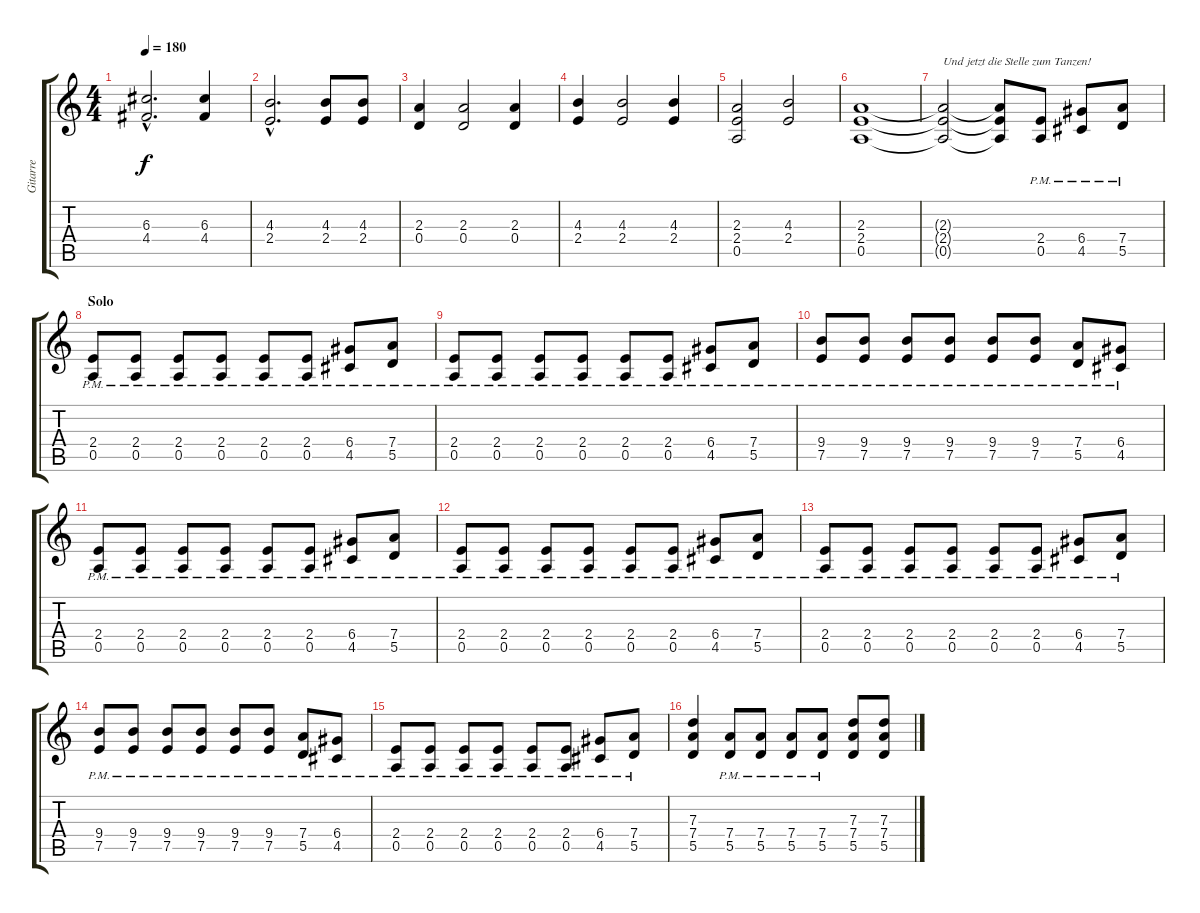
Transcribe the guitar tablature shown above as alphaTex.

\track ("Gitarre" "Gitarre") {instrument distortionguitar}
\staff {score tabs}
\tuning (E4 B3 G3 D3 A2 E2) {hide}
\ts (4 4)
\tempo 180
\clef g2
\ks c
(6.3{hac} 4.4{hac}).2{d dy f} (6.3 4.4).4 |
(4.3{hac} 2.4{hac}).2{d} (4.3 2.4).8 (4.3 2.4).8 |
(2.3 0.4).4 (2.3 0.4).2 (2.3 0.4).4 |
(4.3 2.4).4 (4.3 2.4).2 (4.3 2.4).4 |
(2.3 2.4 0.5).2 (4.3 2.4).2 |
(2.3 2.4 0.5).1 |
(2.3{t} 2.4{t} 0.5{t}).2{txt "Und jetzt die Stelle zum Tanzen!"} (2.3{t} 2.4{t} 0.5{t}).8 (2.4{pm} 0.5{pm}).8 (6.4{pm} 4.5{pm}).8 (7.4{pm} 5.5{pm}).8 |
\section ("" "Solo")
(2.4{pm} 0.5{pm}).8 (2.4{pm} 0.5{pm}).8 (2.4{pm} 0.5{pm}).8 (2.4{pm} 0.5{pm}).8 (2.4{pm} 0.5{pm}).8 (2.4{pm} 0.5{pm}).8 (6.4{pm} 4.5{pm}).8 (7.4{pm} 5.5{pm}).8 |
(2.4{pm} 0.5{pm}).8 (2.4{pm} 0.5{pm}).8 (2.4{pm} 0.5{pm}).8 (2.4{pm} 0.5{pm}).8 (2.4{pm} 0.5{pm}).8 (2.4{pm} 0.5{pm}).8 (6.4{pm} 4.5{pm}).8 (7.4{pm} 5.5{pm}).8 |
(9.4{pm} 7.5{pm}).8 (9.4{pm} 7.5{pm}).8 (9.4{pm} 7.5{pm}).8 (9.4{pm} 7.5{pm}).8 (9.4{pm} 7.5{pm}).8 (9.4{pm} 7.5{pm}).8 (7.4{pm} 5.5{pm}).8 (6.4{pm} 4.5{pm}).8 |
(2.4{pm} 0.5{pm}).8 (2.4{pm} 0.5{pm}).8 (2.4{pm} 0.5{pm}).8 (2.4{pm} 0.5{pm}).8 (2.4{pm} 0.5{pm}).8 (2.4{pm} 0.5{pm}).8 (6.4{pm} 4.5{pm}).8 (7.4{pm} 5.5{pm}).8 |
(2.4{pm} 0.5{pm}).8 (2.4{pm} 0.5{pm}).8 (2.4{pm} 0.5{pm}).8 (2.4{pm} 0.5{pm}).8 (2.4{pm} 0.5{pm}).8 (2.4{pm} 0.5{pm}).8 (6.4{pm} 4.5{pm}).8 (7.4{pm} 5.5{pm}).8 |
(2.4{pm} 0.5{pm}).8 (2.4{pm} 0.5{pm}).8 (2.4{pm} 0.5{pm}).8 (2.4{pm} 0.5{pm}).8 (2.4{pm} 0.5{pm}).8 (2.4{pm} 0.5{pm}).8 (6.4{pm} 4.5{pm}).8 (7.4{pm} 5.5{pm}).8 |
(9.4{pm} 7.5{pm}).8 (9.4{pm} 7.5{pm}).8 (9.4{pm} 7.5{pm}).8 (9.4{pm} 7.5{pm}).8 (9.4{pm} 7.5{pm}).8 (9.4{pm} 7.5{pm}).8 (7.4{pm} 5.5{pm}).8 (6.4{pm} 4.5{pm}).8 |
(2.4{pm} 0.5{pm}).8 (2.4{pm} 0.5{pm}).8 (2.4{pm} 0.5{pm}).8 (2.4{pm} 0.5{pm}).8 (2.4{pm} 0.5{pm}).8 (2.4{pm} 0.5{pm}).8 (6.4{pm} 4.5{pm}).8 (7.4{pm} 5.5{pm}).8 |
(7.3 7.4 5.5).4 (7.4{pm} 5.5{pm}).8 (7.4{pm} 5.5{pm}).8 (7.4{pm} 5.5{pm}).8 (7.4{pm} 5.5{pm}).8 (7.3 7.4 5.5).8 (7.3 7.4 5.5).8
